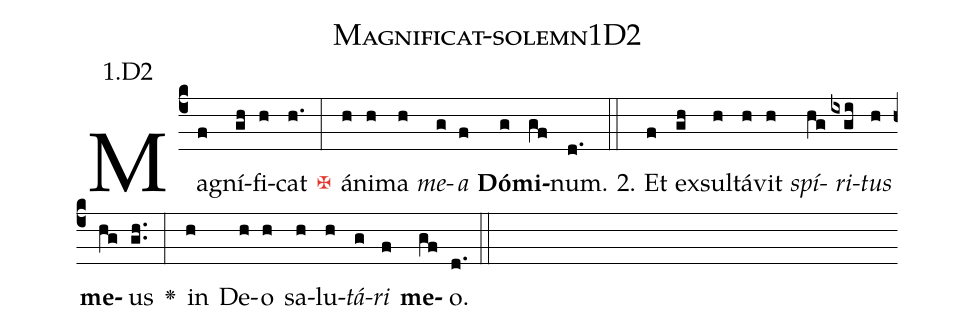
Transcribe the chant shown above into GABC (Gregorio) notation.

name: Magnificat-solemn1D2;
annotation: 1.D2;
%%
(c4)Ma(f)gní(gh)fi(h)cat(h.) <c><v>\maltese</v></c>(:) á(h)ni(h)ma(h) <i>me</i>(g)<i>a</i>(f) <b>Dó</b>(g)<b>mi</b>(gf)num.(d.) (::)
2. Et(f) ex(gh)sul(h)tá(h)vit(h) <i>spí</i>(hg)<i>ri</i>(ixgi)<i>tus</i>(h) <b>me</b>(hg)us(gh..) <v>\greheightstar</v>(:) in(h) De(h)o(h) sa(h)lu(h)<i>tá</i>(g)<i>ri</i>(f) <b>me</b>(gf)o.(d.) (::)


%E(h) u(h) o(g) u(f) a(gf) e.(d.) (::)
